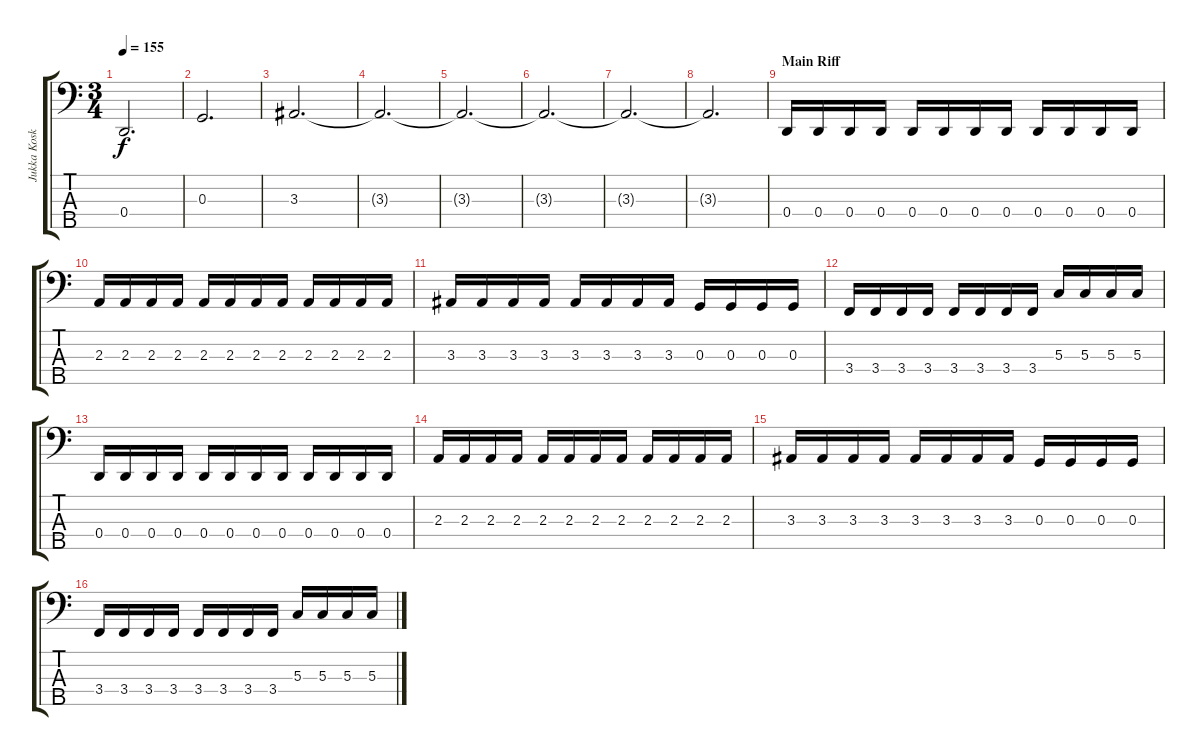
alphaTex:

\track ("Jukka Koskinen" "Jukka Kosk") {instrument electricbasspick}
\staff {score tabs}
\tuning (F2 C2 G1 D1 A0) {hide}
\ts (3 4)
\tempo 155
\clef f4
\ks c
0.4.2{d dy f} |
0.3.2{d} |
3.3.2{d} |
3.3{t}.2{d} |
3.3{t}.2{d} |
3.3{t}.2{d} |
3.3{t}.2{d} |
3.3{t}.2{d} |
\section ("" "Main Riff")
0.4.16 0.4.16 0.4.16 0.4.16 0.4.16 0.4.16 0.4.16 0.4.16 0.4.16 0.4.16 0.4.16 0.4.16 |
2.3.16 2.3.16 2.3.16 2.3.16 2.3.16 2.3.16 2.3.16 2.3.16 2.3.16 2.3.16 2.3.16 2.3.16 |
3.3.16 3.3.16 3.3.16 3.3.16 3.3.16 3.3.16 3.3.16 3.3.16 0.3.16 0.3.16 0.3.16 0.3.16 |
3.4.16 3.4.16 3.4.16 3.4.16 3.4.16 3.4.16 3.4.16 3.4.16 5.3.16 5.3.16 5.3.16 5.3.16 |
0.4.16 0.4.16 0.4.16 0.4.16 0.4.16 0.4.16 0.4.16 0.4.16 0.4.16 0.4.16 0.4.16 0.4.16 |
2.3.16 2.3.16 2.3.16 2.3.16 2.3.16 2.3.16 2.3.16 2.3.16 2.3.16 2.3.16 2.3.16 2.3.16 |
3.3.16 3.3.16 3.3.16 3.3.16 3.3.16 3.3.16 3.3.16 3.3.16 0.3.16 0.3.16 0.3.16 0.3.16 |
3.4.16 3.4.16 3.4.16 3.4.16 3.4.16 3.4.16 3.4.16 3.4.16 5.3.16 5.3.16 5.3.16 5.3.16
